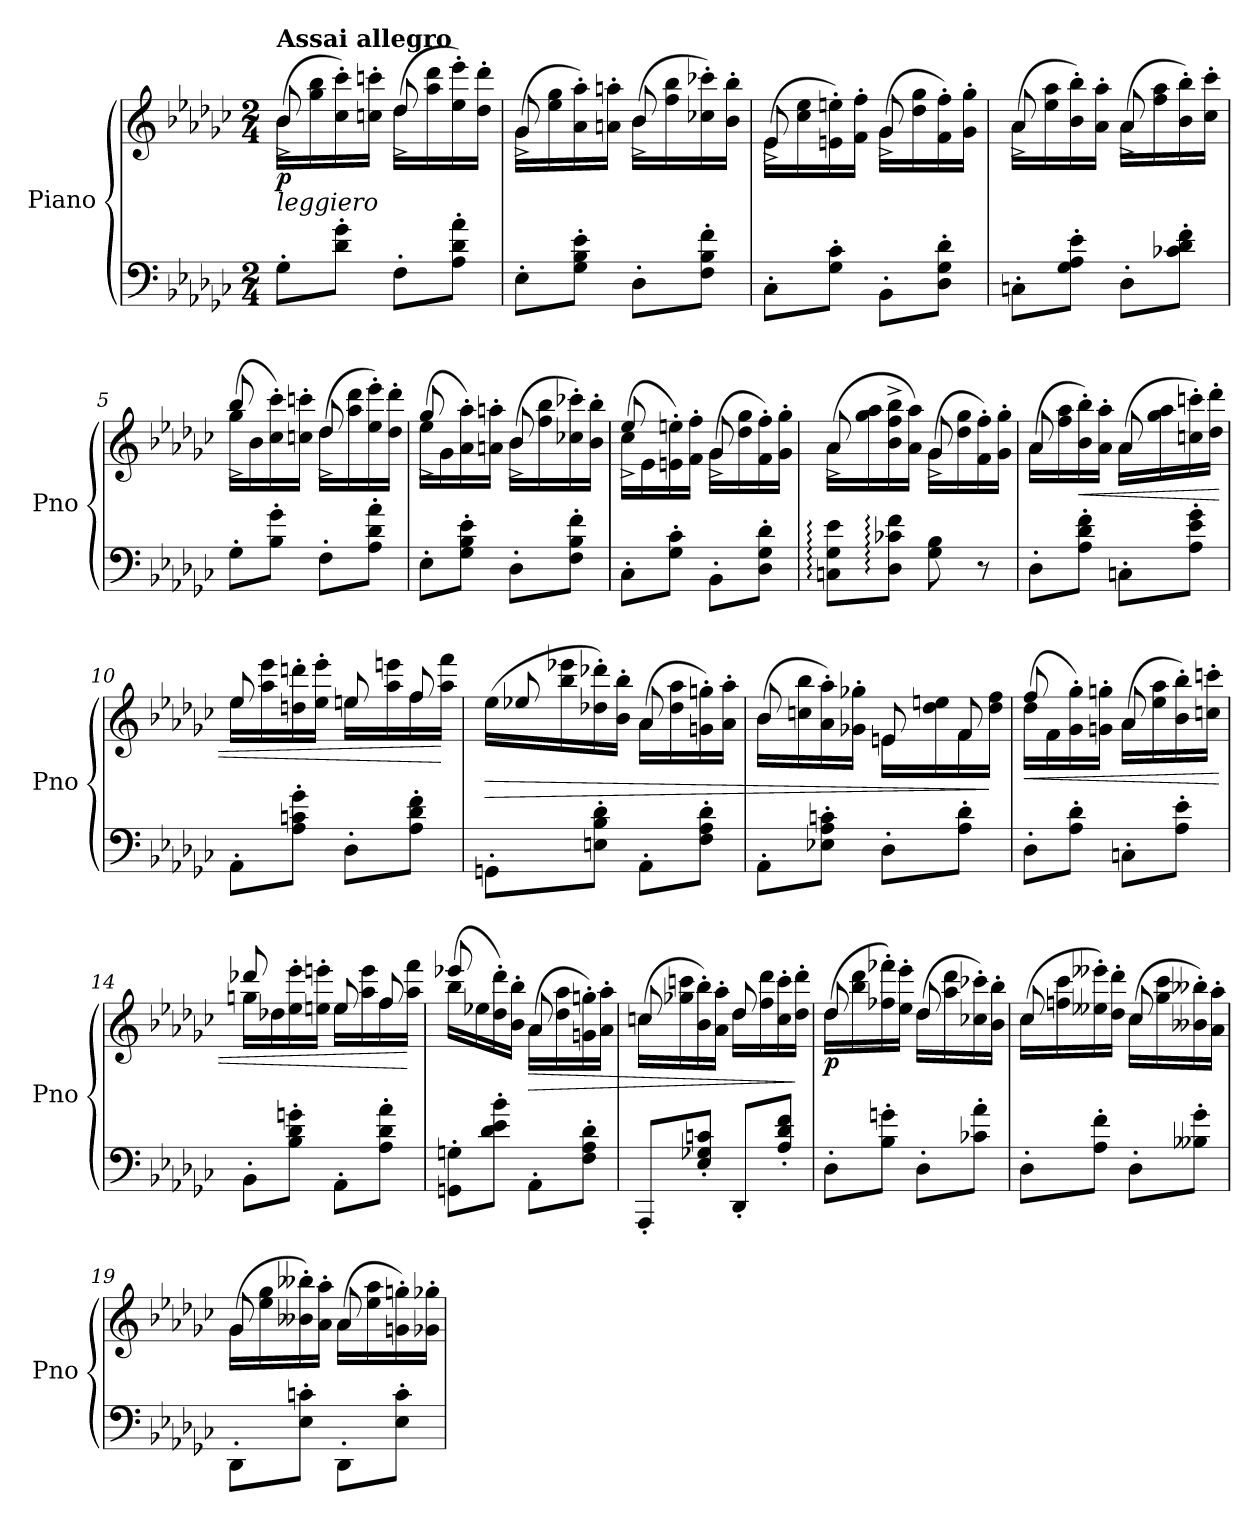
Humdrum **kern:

**kern	**kern	**dynam
*part1	*part1	*part1
*staff2	*staff1	*staff1/2
*I"Piano	*	*
*I'Pno	*	*
*clefF4	*clefG2	*
*k[b-e-a-d-g-c-]	*k[b-e-a-d-g-c-]	*
*G-:	*G-:	*
*M2/4	*M2/4	*
*MM112	*MM112	*
=1	=1	=1
*	*^	*
!	!LO:TX:a:B:t=Assai allegro	!	!
!	!LO:TX:b:i:t=leggiero	!	!
!	!	!	!LO:DY:b
8G-'\L	(<16b-\LL	8b-^/	p
.	16gg-\ 16bb-\	.	.
8d-\' 8g-\'J	16cc-\' 16ccc-\')	8ryy	.
.	16ccn\' 16cccn\'JJ	.	.
8F'\L	(<16dd-\LL	8dd-^/	.
.	16aa-\ 16ddd-\	.	.
8A-\' 8d-\' 8a-\'J	16ee-\' 16eee-\')	8ryy	.
.	16dd-\' 16ddd-\'JJ	.	.
=2	=2	=2	=2
8E-'\L	(<16g-\LL	8g-^/	.
.	16ee-\ 16gg-\	.	.
8G-\' 8B-\' 8e-\'J	16a-\' 16aa-\')	8ryy	.
.	16an\' 16aan\'JJ	.	.
8D-'\L	(<16b-\LL	8b-^/	.
.	16ff\ 16bb-\	.	.
8F\' 8B-\' 8f\'J	16cc-X\' 16ccc-X\')	8ryy	.
.	16b-\' 16bb-\'JJ	.	.
=3	=3	=3	=3
8C-'\L	(>16e-\LL	8e-^/	.
.	16cc-\ 16ee-\	.	.
8G-\' 8c-\'J	16en\' 16een\')	8ryy	.
.	16f\' 16ff\'JJ	.	.
8BB-'\L	(>16g-\LL	8g-^/	.
.	16dd-\ 16gg-\	.	.
8D-\' 8G-\' 8d-\'J	16f\' 16ff\')	8ryy	.
.	16g-\' 16gg-\'JJ	.	.
=4	=4	=4	=4
8Cn'\L	(>16a-\LL	8a-^/	.
.	16ee-\ 16aa-\	.	.
8G-\' 8A-\' 8e-\'J	16b-\' 16bb-\')	8ryy	.
.	16a-\' 16aa-\'JJ	.	.
8D-'\L	(>16a-\LL	8a-^/	.
.	16ff\ 16aa-\	.	.
8c-X\' 8d-\' 8f\'J	16b-\' 16bb-\')	8ryy	.
.	16cc-\' 16ccc-\'JJ	.	.
!!LO:LB:g=z	!!
=5	=5	=5	=5
8G-'\L	(>16gg-\LL	8bb-^/	.
.	16b-\	.	.
8B-\' 8g-\'J	16cc-\' 16ccc-\')	8ryy	.
.	16ccn\' 16cccn\'JJ	.	.
8F'\L	(>16dd-\LL	8dd-^/	.
.	16aa-\ 16ddd-\	.	.
8A-\' 8d-\' 8a-\'J	16ee-\' 16eee-\')	8ryy	.
.	16dd-\' 16ddd-\'JJ	.	.
=6	=6	=6	=6
8E-'\L	(>16ee-\LL	8gg-^/	.
.	16g-\	.	.
8G-\' 8B-\' 8e-\'J	16a-\' 16aa-\')	8ryy	.
.	16an\' 16aan\'JJ	.	.
8D-'\L	(>16b-\LL	8b-^/	.
.	16ff\ 16bb-\	.	.
8F\' 8B-\' 8f\'J	16cc-X\' 16ccc-X\')	8ryy	.
.	16b-\' 16bb-\'JJ	.	.
=7	=7	=7	=7
8C-'\L	(>16cc-\LL	8ee-^/	.
.	16e-\	.	.
8G-\' 8c-\'J	16en\' 16een\')	8ryy	.
.	16f\' 16ff\'JJ	.	.
8BB-'\L	(>16g-\LL	8g-^/	.
.	16dd-\ 16gg-\	.	.
8D-\' 8G-\' 8d-\'J	16f\' 16ff\')	8ryy	.
.	16g-\' 16gg-\'JJ	.	.
=8	=8	=8	=8
8Cn\: 8G-\: 8e-\:L	(>16a-\LL	8a-^/	.
.	16gg-\ 16aa-\	.	.
8D-\: 8c-X\: 8f\:J	16b-\^ 16ff\^ 16bb-\^	8ryy	.
.	16a-\ 16aa-\JJ)	.	.
8G-\ 8B-\	(>16g-\LL	8g-^/	.
.	16dd-\ 16gg-\	.	.
8r	16f\' 16ff\')	8ryy	.
.	16g-\' 16gg-\'JJ	.	.
!!LO:LB:g=z	!!
=9	=9	=9	=9
8D-'\L	(>16a-\LL	8a-/	.
.	16ff\ 16aa-\	.	.
!	!	!	!LO:HP:b
8A-\' 8d-\' 8f\'J	16b-\' 16bb-\')	8ryy	<
.	16a-\' 16aa-\'JJ	.	.
8Cn'\L	(>16a-\LL	8a-/	.
.	16gg-\ 16aa-\	.	.
8A-\' 8e-\' 8g-\'J	16ccn\' 16cccn\')	8ryy	.
.	16dd-\' 16ddd-\'JJ	.	.
=10	=10	=10	=10
8AA-'\L	16ee-\LL	8ee-/	.
.	16aa-\ 16eee-\	.	.
8A-\' 8cn\' 8g-\'J	16ddn\' 16dddn\'	8ryy	.
.	16ee-\' 16eee-\'JJ	.	.
8D-'\L	16een\LL	8ee/	.
.	16aa-\ 16eeen\	.	.
8A-\' 8d-\' 8f\'J	16ff\	8ff/	.
.	16aa-\ 16fff\JJ	.	[
=11	=11	=11	=11
!	!	!	!LO:HP:b
8GGn'\L	(>16ee-\LL	8ee-X/	>
.	16bb-\ 16eee-X\	.	.
8En\' 8B-\' 8d-\'J	16dd-X\' 16ddd-X\')	8ryy	.
.	16b-\' 16bb-\'JJ	.	.
8AA-'\L	(>16a-\LL	8a-/	.
.	16dd-\ 16aa-\	.	.
8F\' 8A-\' 8d-\'J	16gn\' 16ggn\')	8ryy	.
.	16a-\' 16aa-\'JJ	.	.
!!LO:LB:g=z	!!
=12	=12	=12	=12
8AA-'\L	(>16b-\LL	8b-/	.
.	16ccn\ 16bb-\	.	.
8E-X\' 8A-\' 8cn\'J	16a-\' 16aa-\')	8ryy	.
.	16g-X\' 16gg-X\'JJ	.	.
8D-'\L	16en\LL	8e/	.
.	16dd-\ 16een\	.	.
8A-\' 8d-\'J	16f\	8f/	.
.	16dd-\ 16ff\JJ	.	]
=13	=13	=13	=13
!	!	!	!LO:HP:b
8D-'\L	(>16dd-\LL	8ff/	<
.	16f\	.	.
8A-\' 8d-\'J	16g-\' 16gg-\')	8ryy	.
.	16gn\' 16ggn\'JJ	.	.
8Cn'\L	(>16a-\LL	8a-/	.
.	16ee-\ 16aa-\	.	.
8A-\' 8e-\'J	16b-\' 16bb-\')	8ryy	.
.	16ccn\' 16cccn\'JJ	.	.
=14	=14	=14	=14
8BB-'\L	16ggn\LL	8ddd-X/	.
.	16dd-X\	.	.
8B-\' 8d-\' 8gn\'J	16ee-\' 16eee-\'	8ryy	.
.	16een\' 16eeen\'JJ	.	.
8AA-'\L	16ee\LL	8ee/	.
.	16aa-\ 16eee\	.	.
8A-\' 8d-\' 8a-\'J	16ff\	8ff/	.
.	16aa-\ 16fff\JJ	.	[
!!LO:PB:g=z	!!
=15	=15	=15	=15
8GGn\' 8Gn\'L	(>16bb-\LL	8eee-X/	.
.	16ee-X\	.	.
8d-\' 8e-\' 8b-\'J	16dd-\' 16ddd-\')	8ryy	.
.	16b-\' 16bb-\'JJ	.	.
!	!	!	!LO:HP:b
8AA-'\L	(>16a-\LL	8a-/	>
.	16dd-\ 16aa-\	.	.
8F\' 8A-\' 8d-\'J	16gn\' 16ggn\')	8ryy	.
.	16a-\' 16aa-\'JJ	.	.
=16	=16	=16	=16
8AAA-'/L	(>16ccn\LL	8cc/	.
.	16gg-X\ 16cccn\	.	.
8E-/' 8G-X/' 8cn/'J	16b-\' 16bb-\')	8ryy	.
.	16a-\' 16aa-\'JJ	.	.
8DD-'/L	16dd-\LL	8dd-/	.
.	16ff\ 16ddd-\	.	.
8A-/' 8d-/' 8f/'J	16cc\' 16ccc\'	8ryy	.
.	16dd-\' 16ddd-\'JJ	.	]
=17	=17	=17	=17
!	!	!	!LO:DY:b
8D-'\L	(>16dd-\LL	8dd-/	p
.	16bb-\ 16ddd-\	.	.
8B-\' 8gn\'J	16ff-X\' 16fff-X\')	8ryy	.
.	16ee-\' 16eee-\'JJ	.	.
8D-'\L	(>16dd-\LL	8dd-/	.
.	16aa-\ 16ddd-\	.	.
8c-X\' 8a-\'J	16cc-X\' 16ccc-X\')	8ryy	.
.	16b-\' 16bb-\'JJ	.	.
!!LO:LB:g=z	!!
=18	=18	=18	=18
8D-'\L	(>16cc-\LL	8cc-/	.
.	16ffn\ 16ccc-\	.	.
8A-\' 8f\'J	16ee--X\' 16eee--X\')	8ryy	.
.	16dd-\' 16ddd-\'JJ	.	.
8D-'\L	(>16cc-\LL	8cc-/	.
.	16gg-\ 16ccc-\	.	.
8B--X\' 8g-\'J	16b--X\' 16bb--X\')	8ryy	.
.	16a-\' 16aa-\'JJ	.	.
=19	=19	=19	=19
8DD-'\L	(>16g-\LL	8g-/	.
.	16ee-\ 16gg-\	.	.
8E-\' 8cn\'J	16b--X\' 16bb--X\')	8ryy	.
.	16a-\' 16aa-\'JJ	.	.
8DD-'\L	(>16a-\LL	8a-/	.
.	16ee-\ 16aa-\	.	.
8E-\' 8c\'J	16gn\' 16ggn\')	8ryy	.
.	16g-X\' 16gg-X\'JJ	.	.
*	*v	*v	*
=	=	=
*-	*-	*-
